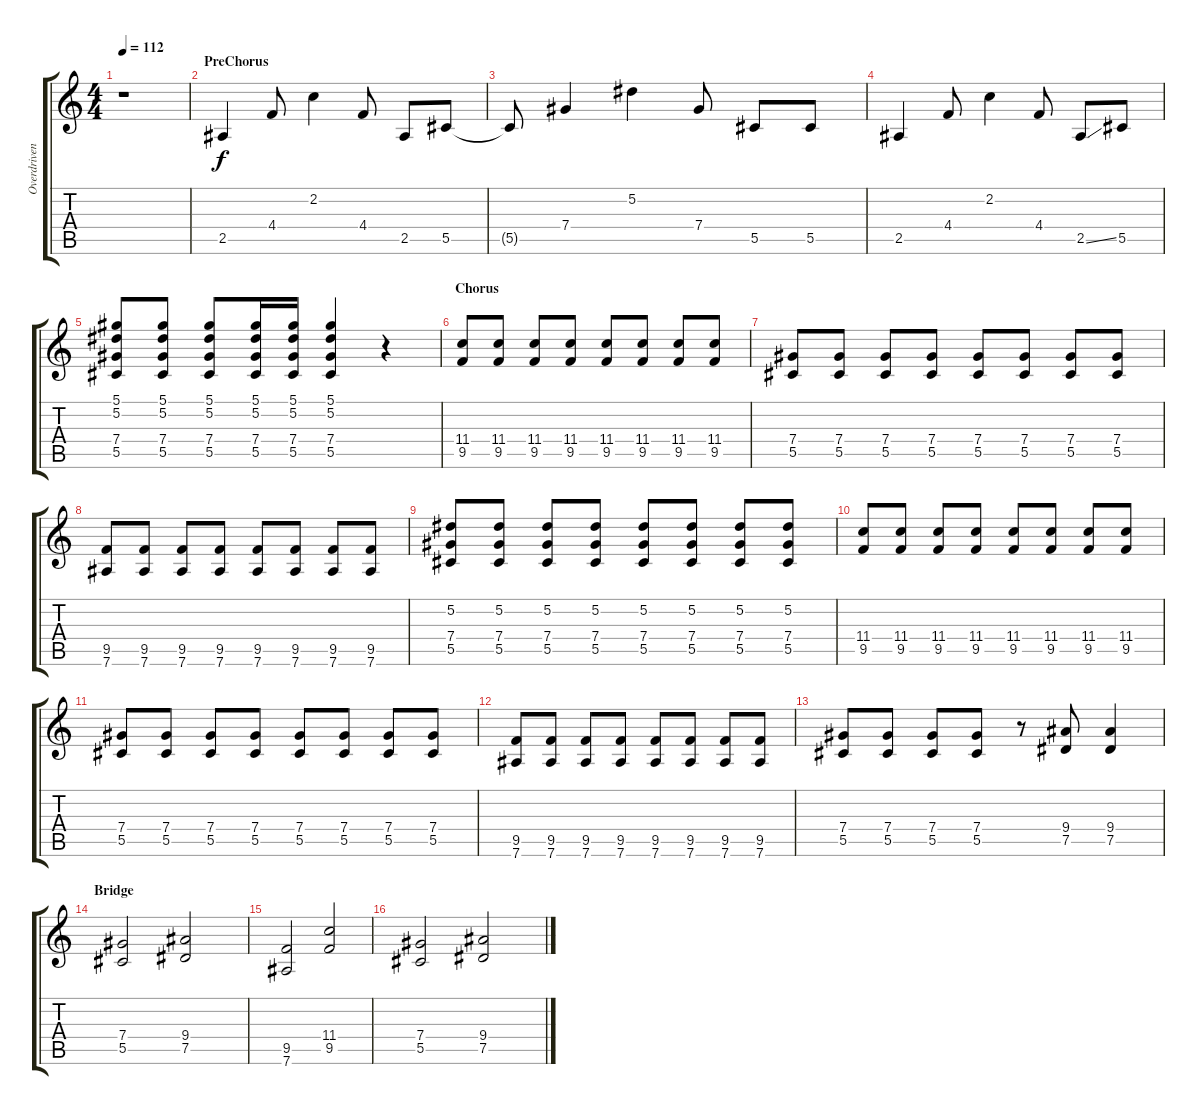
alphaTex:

\track ("Overdriven Guitar 1" "Overdriven") {instrument overdrivenguitar}
\staff {score tabs}
\tuning (Eb4 Bb3 Gb3 Db3 Ab2 Eb2) {hide}
\ts (4 4)
\tempo 112
\clef g2
\ks c
r.1{dy f} |
\section ("" "PreChorus")
2.5.4 4.4.8 2.2.4 4.4.8 2.5.8 5.5.8 |
5.5{t}.8 7.4.4 5.2.4 7.4.8 5.5.8 5.5.8 |
2.5.4 4.4.8 2.2.4 4.4.8 2.5{ss}.8 5.5.8 |
(5.1 5.2 7.4 5.5).8 (5.1 5.2 7.4 5.5).8 (5.1 5.2 7.4 5.5).8 (5.1 5.2 7.4 5.5).16 (5.1 5.2 7.4 5.5).16 (5.1 5.2 7.4 5.5).4 r.4 |
\section ("" "Chorus")
(11.4 9.5).8 (11.4 9.5).8 (11.4 9.5).8 (11.4 9.5).8 (11.4 9.5).8 (11.4 9.5).8 (11.4 9.5).8 (11.4 9.5).8 |
(7.4 5.5).8 (7.4 5.5).8 (7.4 5.5).8 (7.4 5.5).8 (7.4 5.5).8 (7.4 5.5).8 (7.4 5.5).8 (7.4 5.5).8 |
(9.5 7.6).8 (9.5 7.6).8 (9.5 7.6).8 (9.5 7.6).8 (9.5 7.6).8 (9.5 7.6).8 (9.5 7.6).8 (9.5 7.6).8 |
(5.2 7.4 5.5).8 (5.2 7.4 5.5).8 (5.2 7.4 5.5).8 (5.2 7.4 5.5).8 (5.2 7.4 5.5).8 (5.2 7.4 5.5).8 (5.2 7.4 5.5).8 (5.2 7.4 5.5).8 |
(11.4 9.5).8 (11.4 9.5).8 (11.4 9.5).8 (11.4 9.5).8 (11.4 9.5).8 (11.4 9.5).8 (11.4 9.5).8 (11.4 9.5).8 |
(7.4 5.5).8 (7.4 5.5).8 (7.4 5.5).8 (7.4 5.5).8 (7.4 5.5).8 (7.4 5.5).8 (7.4 5.5).8 (7.4 5.5).8 |
(9.5 7.6).8 (9.5 7.6).8 (9.5 7.6).8 (9.5 7.6).8 (9.5 7.6).8 (9.5 7.6).8 (9.5 7.6).8 (9.5 7.6).8 |
(7.4 5.5).8 (7.4 5.5).8 (7.4 5.5).8 (7.4 5.5).8 r.8 (9.4 7.5).8 (9.4 7.5).4 |
\section ("" "Bridge")
(7.4 5.5).2 (9.4 7.5).2 |
(9.5 7.6).2 (11.4 9.5).2 |
(7.4 5.5).2 (9.4 7.5).2
